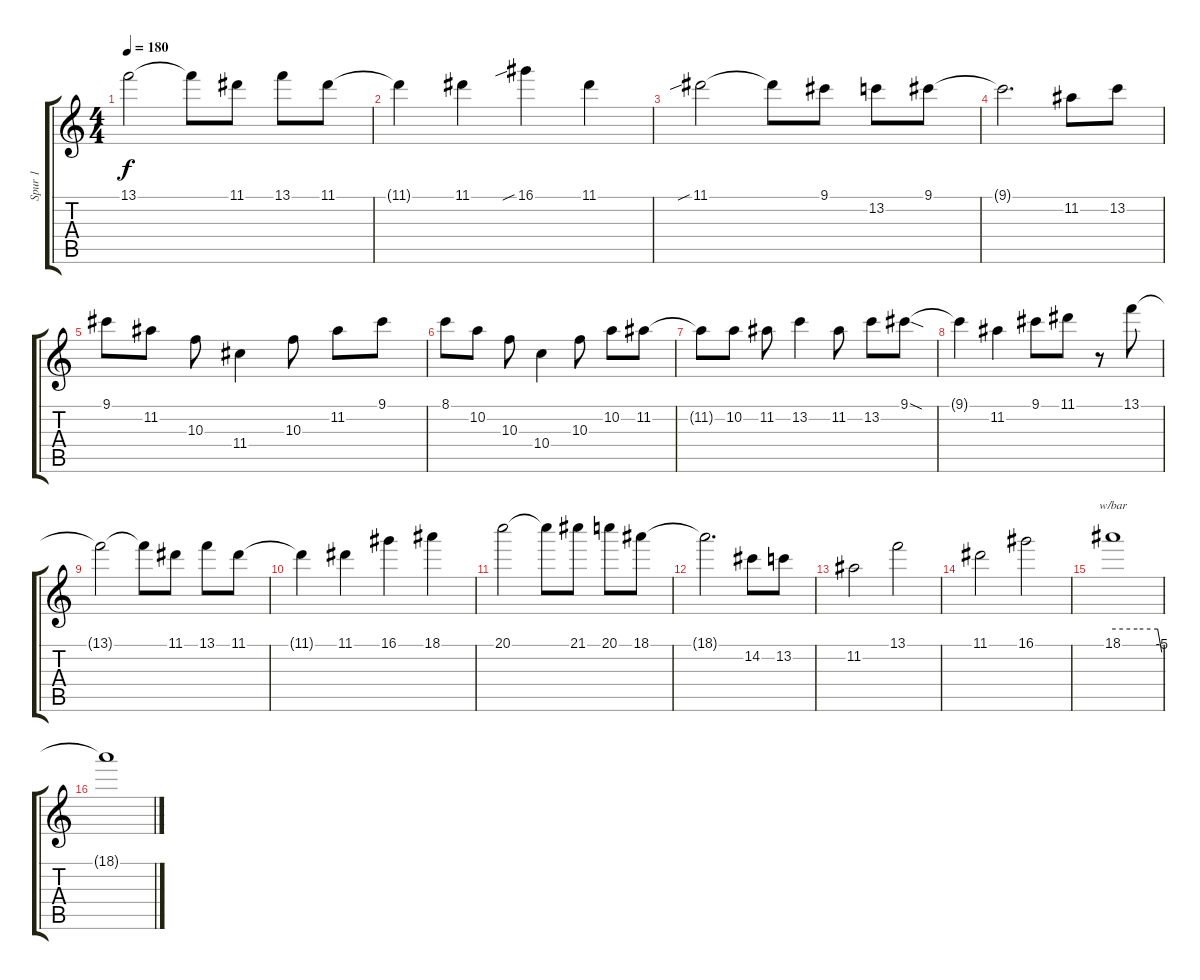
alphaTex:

\track ("Spur 1" "Spur 1") {instrument overdrivenguitar}
\staff {score tabs}
\tuning (E4 B3 G3 D3 A2 E2) {hide}
\ts (4 4)
\tempo 180
\clef g2
\ks c
13.1{t}.2{dy f} 13.1{t}.8 11.1.8 13.1.8 11.1.8 |
11.1{t}.4 11.1.4 16.1{sib}.4 11.1.4 |
11.1{sib}.2 11.1{t}.8 9.1.8 13.2.8 9.1.8 |
9.1{t}.2{d} 11.2.8 13.2.8 |
9.1.8 11.2.8 10.3.8 11.4.4 10.3.8 11.2.8 9.1.8 |
8.1.8 10.2.8 10.3.8 10.4.4 10.3.8 10.2.8 11.2.8 |
11.2{t}.8 10.2.8 11.2.8 13.2.4 11.2.8 13.2.8 9.1{sod}.8 |
9.1{t}.4 11.2.4 9.1.8 11.1.8 r.8 13.1.8 |
13.1{t}.2 13.1{t}.8 11.1.8 13.1.8 11.1.8 |
11.1{t}.4 11.1.4 16.1.4 18.1.4 |
20.1.2 20.1{t}.8 21.1.8 20.1.8 18.1.8 |
18.1{t}.2{d} 14.2.8 13.2.8 |
11.2.2 13.1.2 |
11.1.2 16.1.2 |
18.1.1{tbe (custom default 0 0 30 0 55 0 60 -20)} |
18.1{t}.1
